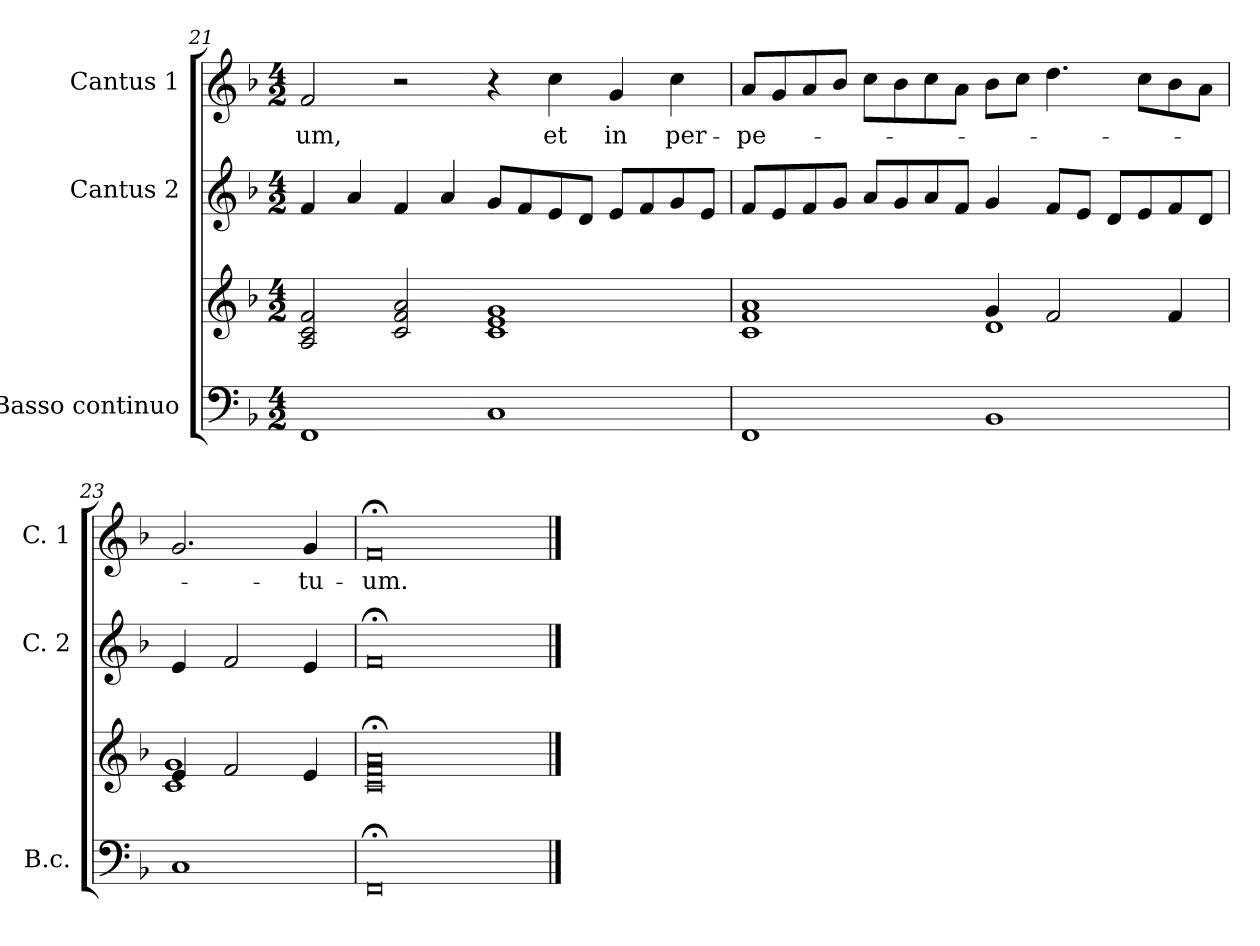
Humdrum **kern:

**kern	**kern	**kern	**kern	**text
*part3	*part3	*part2	*part1	*part1
*staff4	*staff3	*staff2	*staff1	*staff1
*I"Basso continuo	*	*I"Cantus 2	*I"Cantus 1	*
*I'B.c.	*	*I'C. 2	*I'C. 1	*
*clefF4	*clefG2	*clefG2	*clefG2	*
*k[b-]	*k[b-]	*k[b-]	*k[b-]	*
*F:	*F:	*F:	*F:	*
*M4/2	*M4/2	*M4/2	*M4/2	*
=21	=21	=21	=21	=21
!	!	!	!	!LO:LY:b
1FF	2f!/ 2c!/ 2A!/	4f/	2f/	-um,
.	.	4a/	.	.
.	2a!/ 2f!/ 2c!/	4f/	2r	.
.	.	4a/	.	.
1C	1g! 1e! 1c!	8g/L	4r	.
.	.	8f/	.	.
!	!	!	!	!LO:LY:b
.	.	8e/	4cc\	et
.	.	8d/J	.	.
!	!	!	!	!LO:LY:b
.	.	8e/L	4g/	in
.	.	8f/	.	.
!	!	!	!	!LO:LY:b
.	.	8g/	4cc\	per-
.	.	8e/J	.	.
!!LO:PB:g=z
=22	=22	=22	=22	=22
*	*^	*	*	*
!	!	!	!	!	!LO:LY:b
1FF	1a! 1f! 1c!	1ryy	8f/L	8a/L	-pe-
.	.	.	8e/	8g/	.
.	.	.	8f/	8a/	.
.	.	.	8g/J	8b-/J	.
.	.	.	8a/L	8cc\L	.
.	.	.	8g/	8b-\	.
.	.	.	8a/	8cc\	.
.	.	.	8f/J	8a\J	.
1BB-	4g!/	1d!	4g/	8b-\L	.
.	.	.	.	8cc\J	.
.	2f!/	.	8f/L	4.dd\	.
.	.	.	8e/J	.	.
.	.	.	8d/L	.	.
.	.	.	8e/	8cc\L	.
.	4f!/	.	8f/	8b-\	.
.	.	.	8d/J	8a\J	.
=23	=23	=23	=23	=23	=23
1C	4e!/	1g! 1c!	4e/	2.g/	.
.	2f!/	.	2f/	.	.
!	!	!	!	!	!LO:LY:b
.	4e!/	.	4e/	4g/	-tu-
*	*v	*v	*	*	*
=24	=24	=24	=24	=24
!	!	!	!	!LO:LY:b
0FF;<	0a!;< 0f!;< 0c!;<	0f;<	0f;<	-um.
==	==	==	==	==
*-	*-	*-	*-	*-
